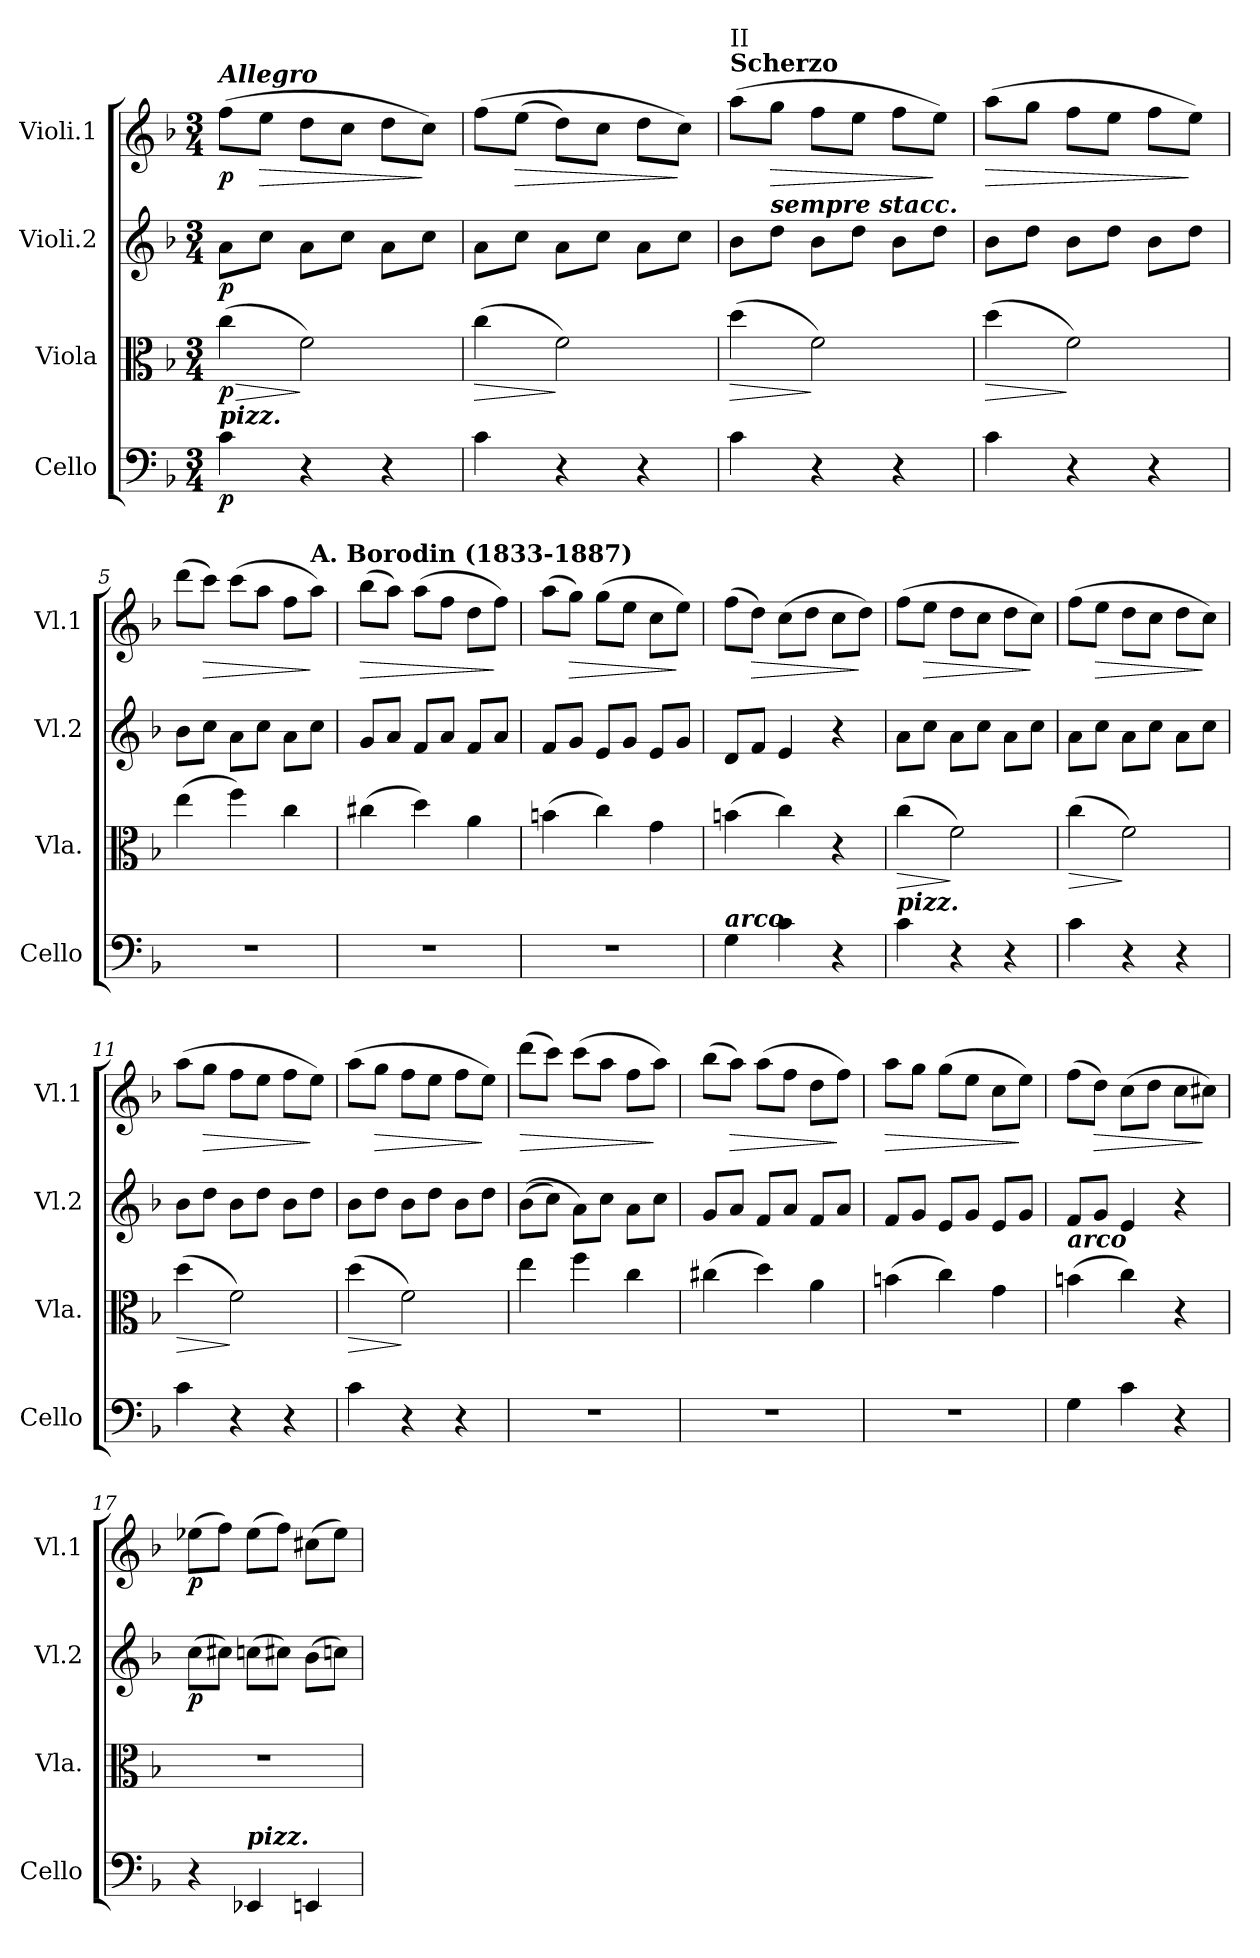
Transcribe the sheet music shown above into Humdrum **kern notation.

**kern	**dynam	**kern	**dynam	**kern	**dynam	**kern	**dynam
*part4	*part4	*part3	*part3	*part2	*part2	*part1	*part1
*staff4	*staff4	*staff3	*staff3	*staff2	*staff2	*staff1	*staff1
*I"Cello	*	*I"Viola	*	*I"Violi.2	*	*I"Violi.1	*
*I'Cello	*	*I'Vla.	*	*I'Vl.2	*	*I'Vl.1	*
*clefF4	*	*clefC3	*	*clefG2	*	*clefG2	*
*k[b-]	*	*k[b-]	*	*k[b-]	*	*k[b-]	*
*M3/4	*	*M3/4	*	*M3/4	*	*M3/4	*
=1	=1	=1	=1	=1	=1	=1	=1
!	!	!	!	!	!	!LO:TX:a:Bi:t=Allegro	!
!LO:TX:a:Bi:t=pizz.	!	!	!	!	!	!	!
!	!LO:DY:b	!	!LO:HP:b	!	!	!	!
!	!	!	!LO:DY:n=1:b	!	!LO:DY:b	!	!LO:DY:b
4c\	p	(4cc\	> p	8a\L	p	(8ff\L	p
!	!	!	!	!	!	!	!LO:HP:b
.	.	.	.	8cc\J	.	8ee\J	>
4r	.	2f\)	]	8a\L	.	8dd\L	.
.	.	.	.	8cc\J	.	8cc\J	.
4r	.	.	.	8a\L	.	8dd\L	.
.	.	.	.	8cc\J	.	8cc\J)	]
=2	=2	=2	=2	=2	=2	=2	=2
!	!	!	!LO:HP:b	!	!	!	!
4c\	.	(4cc\	>	8a\L	.	(8ff\L	.
!	!	!	!	!	!	!	!LO:HP:b
.	.	.	.	8cc\J	.	(8ee\J	>
4r	.	2f\)	]	8a\L	.	8dd\L)	.
.	.	.	.	8cc\J	.	8cc\J	.
4r	.	.	.	8a\L	.	8dd\L	.
.	.	.	.	8cc\J	.	8cc\J)	]
=3	=3	=3	=3	=3	=3	=3	=3
!	!	!	!	!	!	!LO:TX:a:B:t=Scherzo	!
!	!	!	!	!	!	!LO:TX:a:t=II	!
!	!	!	!LO:HP:b	!	!	!	!
4c\	.	(4dd\	>	8b-\L	.	(8aa\L	.
!	!	!	!	!LO:TX:a:Bi:t=sempre stacc.	!	!	!
!	!	!	!	!	!	!	!LO:HP:b
.	.	.	.	8dd\J	.	8gg\J	>
4r	.	2f\)	]	8b-\L	.	8ff\L	.
.	.	.	.	8dd\J	.	8ee\J	.
4r	.	.	.	8b-\L	.	8ff\L	.
.	.	.	.	8dd\J	.	8ee\J)	]
!!LO:LB:g=z
=4	=4	=4	=4	=4	=4	=4	=4
!	!	!	!LO:HP:b	!	!	!	!LO:HP:b
4c\	.	(4dd\	>	8b-\L	.	(8aa\L	>
.	.	.	.	8dd\J	.	8gg\J	.
4r	.	2f\)	]	8b-\L	.	8ff\L	.
.	.	.	.	8dd\J	.	8ee\J	.
4r	.	.	.	8b-\L	.	8ff\L	.
.	.	.	.	8dd\J	.	8ee\J)	]
=5	=5	=5	=5	=5	=5	=5	=5
2.r	.	(4ee\	.	8b-\L	.	(8ddd\L	.
!	!	!	!	!	!	!	!LO:HP:b
.	.	.	.	8cc\J	.	8ccc\J)	>
.	.	4ff\)	.	8a\L	.	(8ccc\L	.
.	.	.	.	8cc\J	.	8aa\J	.
.	.	4cc\	.	8a\L	.	8ff\L	.
!	!	!	!	!	!	!LO:TX:a:B:t=A. Borodin (1833-1887)	!
.	.	.	.	8cc\J	.	8aa\J)	]
=6	=6	=6	=6	=6	=6	=6	=6
!	!	!	!	!	!	!	!LO:HP:b
2.r	.	(4cc#X\	.	8g/L	.	(8bb-\L	>
.	.	.	.	8a/J	.	8aa\J)	.
.	.	4dd\)	.	8f/L	.	(8aa\L	.
.	.	.	.	8a/J	.	8ff\J	.
.	.	4a\	.	8f/L	.	8dd\L	.
.	.	.	.	8a/J	.	8ff\J)	]
!!LO:LB:g=z
=7	=7	=7	=7	=7	=7	=7	=7
2.r	.	(4bn\	.	8f/L	.	(8aa\L	.
!	!	!	!	!	!	!	!LO:HP:b
.	.	.	.	8g/J	.	8gg\J)	>
.	.	4cc\)	.	8e/L	.	(8gg\L	.
.	.	.	.	8g/J	.	8ee\J	.
.	.	4g\	.	8e/L	.	8cc\L	.
.	.	.	.	8g/J	.	8ee\J)	]
=8	=8	=8	=8	=8	=8	=8	=8
!LO:TX:a:Bi:t=arco	!	!	!	!	!	!	!
4G\	.	(4bn\	.	8d/L	.	(8ff\L	.
!	!	!	!	!	!	!	!LO:HP:b
.	.	.	.	8f/J	.	8dd\J)	>
4c\	.	4cc\)	.	4e/	.	(8cc\L	.
.	.	.	.	.	.	8dd\J	.
4r	.	4r	.	4r	.	8cc\L	.
.	.	.	.	.	.	8dd\J)	]
=9	=9	=9	=9	=9	=9	=9	=9
!LO:TX:a:Bi:t=pizz.	!	!	!	!	!	!	!
!	!	!	!LO:HP:b	!	!	!	!
4c\	.	(4cc\	>	8a\L	.	(8ff\L	.
!	!	!	!	!	!	!	!LO:HP:b
.	.	.	.	8cc\J	.	8ee\J	>
4r	.	2f\)	]	8a\L	.	8dd\L	.
.	.	.	.	8cc\J	.	8cc\J	.
4r	.	.	.	8a\L	.	8dd\L	.
.	.	.	.	8cc\J	.	8cc\J)	]
=10	=10	=10	=10	=10	=10	=10	=10
!	!	!	!LO:HP:b	!	!	!	!
4c\	.	(4cc\	>	8a\L	.	(8ff\L	.
!	!	!	!	!	!	!	!LO:HP:b
.	.	.	.	8cc\J	.	8ee\J	>
4r	.	2f\)	]	8a\L	.	8dd\L	.
.	.	.	.	8cc\J	.	8cc\J	.
4r	.	.	.	8a\L	.	8dd\L	.
.	.	.	.	8cc\J	.	8cc\J)	]
!!LO:PB:g=z
=11	=11	=11	=11	=11	=11	=11	=11
!	!	!	!LO:HP:b	!	!	!	!
4c\	.	(4dd\	>	8b-\L	.	(8aa\L	.
!	!	!	!	!	!	!	!LO:HP:b
.	.	.	.	8dd\J	.	8gg\J	>
4r	.	2f\)	]	8b-\L	.	8ff\L	.
.	.	.	.	8dd\J	.	8ee\J	.
4r	.	.	.	8b-\L	.	8ff\L	.
.	.	.	.	8dd\J	.	8ee\J)	]
=12	=12	=12	=12	=12	=12	=12	=12
!	!	!	!LO:HP:b	!	!	!	!
4c\	.	(4dd\	>	8b-\L	.	(8aa\L	.
!	!	!	!	!	!	!	!LO:HP:b
.	.	.	.	8dd\J	.	8gg\J	>
4r	.	2f\)	]	8b-\L	.	8ff\L	.
.	.	.	.	8dd\J	.	8ee\J	.
4r	.	.	.	8b-\L	.	8ff\L	.
.	.	.	.	8dd\J	.	8ee\J)	]
!!LO:LB:g=z
=13	=13	=13	=13	=13	=13	=13	=13
!	!	!	!	!	!	!	!LO:HP:b
2.r	.	4ee\	.	((8b-\L	.	(8ddd\L	>
.	.	.	.	8cc\J)	.	8ccc\J)	.
.	.	4ff\	.	8a\L)	.	(8ccc\L	.
.	.	.	.	8cc\J	.	8aa\J	.
.	.	4cc\	.	8a\L	.	8ff\L	.
.	.	.	.	8cc\J	.	8aa\J)	]
=14	=14	=14	=14	=14	=14	=14	=14
2.r	.	(4cc#X\	.	8g/L	.	(8bb-\L	.
!	!	!	!	!	!	!	!LO:HP:b
.	.	.	.	8a/J	.	8aa\J)	>
.	.	4dd\)	.	8f/L	.	(8aa\L	.
.	.	.	.	8a/J	.	8ff\J	.
.	.	4a\	.	8f/L	.	8dd\L	.
.	.	.	.	8a/J	.	8ff\J)	]
=15	=15	=15	=15	=15	=15	=15	=15
!	!	!	!	!	!	!	!LO:HP:b
2.r	.	(4bn\	.	8f/L	.	8aa\L	>
.	.	.	.	8g/J	.	8gg\J	.
.	.	4cc\)	.	8e/L	.	(8gg\L	.
.	.	.	.	8g/J	.	8ee\J	.
.	.	4g\	.	8e/L	.	8cc\L	.
.	.	.	.	8g/J	.	8ee\J)	]
=16	=16	=16	=16	=16	=16	=16	=16
!	!	!LO:TX:a:Bi:t=arco	!	!	!	!	!
4G\	.	(4bn\	.	8f/L	.	(8ff\L	.
!	!	!	!	!	!	!	!LO:HP:b
.	.	.	.	8g/J	.	8dd\J)	>
4c\	.	4cc\)	.	4e/	.	(8cc\L	.
.	.	.	.	.	.	8dd\J	.
4r	.	4r	.	4r	.	8cc\L	.
.	.	.	.	.	.	8cc#X\J)	]
!!LO:LB:g=z
=17	=17	=17	=17	=17	=17	=17	=17
!	!	!	!	!	!LO:DY:b	!	!LO:DY:b
4r	.	2.r	.	(8cc\L	p	(8ee-X\L	p
.	.	.	.	8cc#X\J)	.	8ff\J)	.
!LO:TX:a:Bi:t=pizz.	!	!	!	!	!	!	!
4EE-X/	.	.	.	(8ccn\L	.	(8ee-\L	.
.	.	.	.	8cc#X\J)	.	8ff\J)	.
4EEn/	.	.	.	(8b-\L	.	(8cc#X\L	.
.	.	.	.	8ccn\J)	.	8ee-\J)	.
=	=	=	=	=	=	=	=
*-	*-	*-	*-	*-	*-	*-	*-
